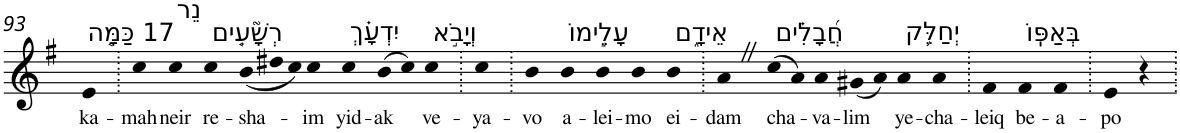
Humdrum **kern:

**kern	**text
*part1	*part1
*staff1	*staff1
*I"Piano	*
*I'Pno	*
!!LO:PB:g=z
*clefG2	*
*k[f#]	*
*G:	*
=93	=93
!LO:TX:a:t=17 כַּמָּ֤ה	!
!	!LO:LY:b
4e	ka-
=94.	=94.
!	!LO:LY:b
4cc	-mah
!LO:TX:a:t=נֵר	!
!	!LO:LY:b
4cc	neir
!LO:TX:a:t=רְשָׁ֘עִ֤ים	!
!	!LO:LY:b
4cc	re-
!	!LO:LY:b
(<12b	-sha-
12dd#X	.
12cc)	.
!	!LO:LY:b
4cc	-im
!LO:TX:a:t=יִדְעָ֗ךְ	!
!	!LO:LY:b
4cc	yid-
!	!LO:LY:b
(8b	-ak
8cc)	.
!LO:TX:a:t=וְיָבֹ֣א	!
!	!LO:LY:b
4cc	ve-
=95.	=95.
!	!LO:LY:b
4cc	-ya-
=96.	=96.
!	!LO:LY:b
4b	-vo
!LO:TX:a:t=עָלֵ֣ימוֹ	!
!	!LO:LY:b
4b	a-
!	!LO:LY:b
4b	-lei-
!	!LO:LY:b
4b	-mo
!LO:TX:a:t=אֵידָ֑ם	!
!	!LO:LY:b
4b	ei-
=97.	=97.
!	!LO:LY:b
4aZ	-dam
!LO:TX:a:t=חֲ֝בָלִ֗ים	!
!	!LO:LY:b
(8cc	cha-
8a)	.
!	!LO:LY:b
4a	-va-
!	!LO:LY:b
(8g#X	-lim
8a)	.
!LO:TX:a:t=יְחַלֵּ֥ק	!
!	!LO:LY:b
4a	ye-
!	!LO:LY:b
4a	-cha-
=98.	=98.
!	!LO:LY:b
4f#	-leiq
!LO:TX:a:t=בְּאַפּֽוֹ	!
!	!LO:LY:b
4f#	be-
!	!LO:LY:b
4f#	-a-
=99.	=99.
!	!LO:LY:b
4e	-po
4r	.
=.	=.
*-	*-
